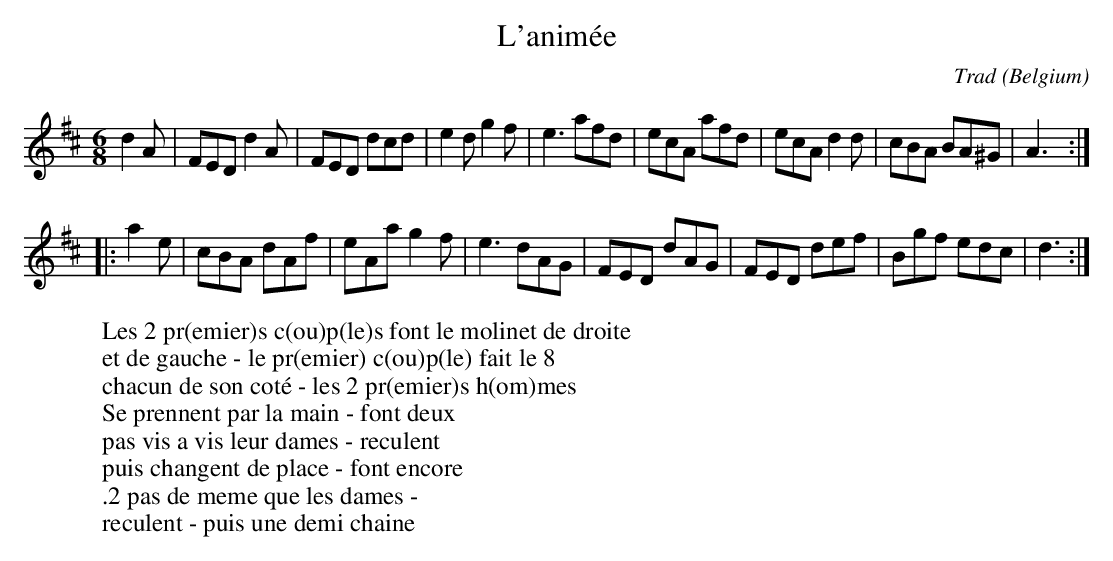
X:1
T:L'animée
C:Trad
O:Belgium
M:6/8
L:1/8
K:Dmaj
d2 A|FED d2A|FED dcd|e2d g2f|e3 afd|ecA afd|ecA d2d|cBA BA^G|A3:|
|:a2e|cBA dAf|eAa g2f|e3 dAG|FED dAG|FED def|Bgf edc|d3:|]
W:Les 2 pr(emier)s c(ou)p(le)s font le molinet de droite
W:et de gauche - le pr(emier) c(ou)p(le) fait le 8
W:chacun de son coté - les 2 pr(emier)s h(om)mes
W:Se prennent par la main - font deux
W:pas vis a vis leur dames - reculent
W:puis changent de place - font encore
W:.2 pas de meme que les dames -
W:reculent - puis une demi chaine
